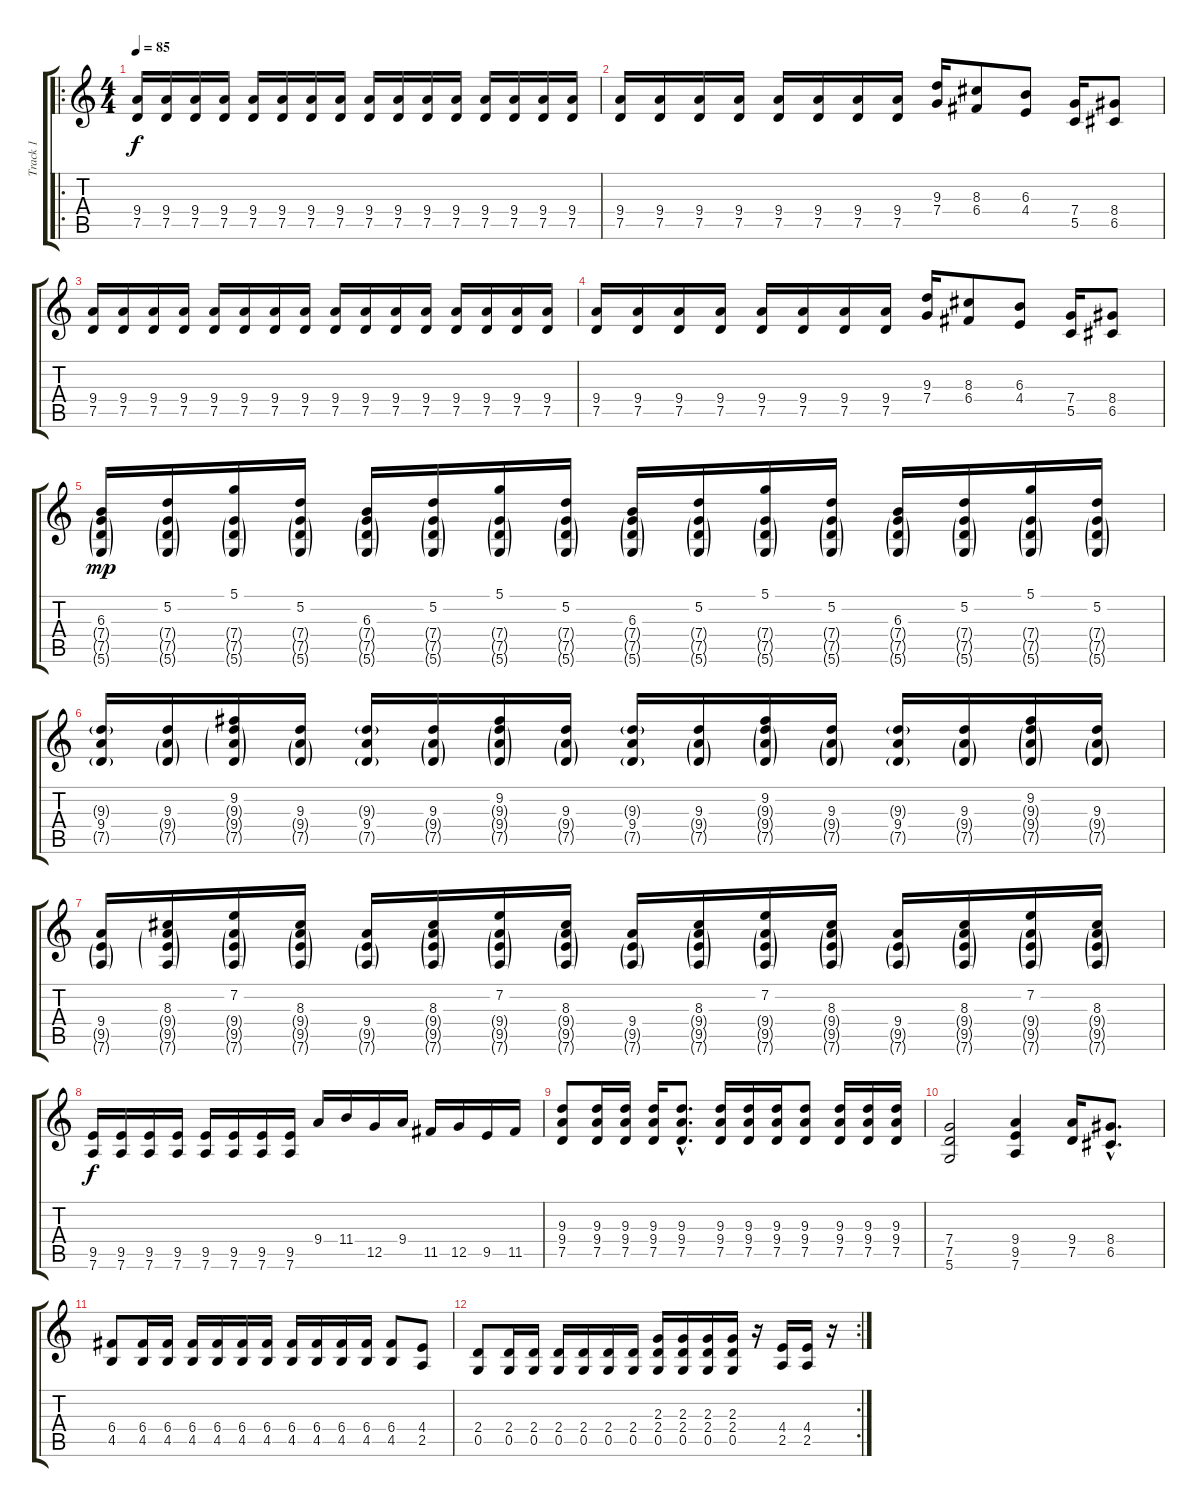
\track ("Track 1" "Track 1") {instrument distortionguitar}
\staff {score tabs}
\tuning (D4 A3 F3 C3 G2 D2) {hide}
\ro
\ts (4 4)
\tempo 85
\clef g2
\ks c
(9.4 7.5).16{dy f instrument distortionguitar} (9.4 7.5).16 (9.4 7.5).16 (9.4 7.5).16 (9.4 7.5).16 (9.4 7.5).16 (9.4 7.5).16 (9.4 7.5).16 (9.4 7.5).16 (9.4 7.5).16 (9.4 7.5).16 (9.4 7.5).16 (9.4 7.5).16 (9.4 7.5).16 (9.4 7.5).16 (9.4 7.5).16 |
(9.4 7.5).16 (9.4 7.5).16 (9.4 7.5).16 (9.4 7.5).16 (9.4 7.5).16 (9.4 7.5).16 (9.4 7.5).16 (9.4 7.5).16 (9.3 7.4).16 (8.3 6.4).8 (6.3 4.4).8 (7.4 5.5).16 (8.4 6.5).8 |
(9.4 7.5).16 (9.4 7.5).16 (9.4 7.5).16 (9.4 7.5).16 (9.4 7.5).16 (9.4 7.5).16 (9.4 7.5).16 (9.4 7.5).16 (9.4 7.5).16 (9.4 7.5).16 (9.4 7.5).16 (9.4 7.5).16 (9.4 7.5).16 (9.4 7.5).16 (9.4 7.5).16 (9.4 7.5).16 |
(9.4 7.5).16 (9.4 7.5).16 (9.4 7.5).16 (9.4 7.5).16 (9.4 7.5).16 (9.4 7.5).16 (9.4 7.5).16 (9.4 7.5).16 (9.3 7.4).16 (8.3 6.4).8 (6.3 4.4).8 (7.4 5.5).16 (8.4 6.5).8 |
(6.3 7.4{g} 7.5{g} 5.6{g}).16{dy mp} (5.2 7.4{g} 7.5{g} 5.6{g}).16 (5.1 7.4{g} 7.5{g} 5.6{g}).16 (5.2 7.4{g} 7.5{g} 5.6{g}).16 (6.3 7.4{g} 7.5{g} 5.6{g}).16 (5.2 7.4{g} 7.5{g} 5.6{g}).16 (5.1 7.4{g} 7.5{g} 5.6{g}).16 (5.2 7.4{g} 7.5{g} 5.6{g}).16 (6.3 7.4{g} 7.5{g} 5.6{g}).16 (5.2 7.4{g} 7.5{g} 5.6{g}).16 (5.1 7.4{g} 7.5{g} 5.6{g}).16 (5.2 7.4{g} 7.5{g} 5.6{g}).16 (6.3 7.4{g} 7.5{g} 5.6{g}).16 (5.2 7.4{g} 7.5{g} 5.6{g}).16 (5.1 7.4{g} 7.5{g} 5.6{g}).16 (5.2 7.4{g} 7.5{g} 5.6{g}).16 |
(9.3{g} 9.4 7.5{g}).16 (9.3 9.4{g} 7.5{g}).16 (9.2 9.3{g} 9.4{g} 7.5{g}).16 (9.3 9.4{g} 7.5{g}).16 (9.3{g} 9.4 7.5{g}).16 (9.3 9.4{g} 7.5{g}).16 (9.2 9.3{g} 9.4{g} 7.5{g}).16 (9.3 9.4{g} 7.5{g}).16 (9.3{g} 9.4 7.5{g}).16 (9.3 9.4{g} 7.5{g}).16 (9.2 9.3{g} 9.4{g} 7.5{g}).16 (9.3 9.4{g} 7.5{g}).16 (9.3{g} 9.4 7.5{g}).16 (9.3 9.4{g} 7.5{g}).16 (9.2 9.3{g} 9.4{g} 7.5{g}).16 (9.3 9.4{g} 7.5{g}).16 |
(9.4 9.5{g} 7.6{g}).16 (8.3 9.4{g} 9.5{g} 7.6{g}).16 (7.2 9.4{g} 9.5{g} 7.6{g}).16 (8.3 9.4{g} 9.5{g} 7.6{g}).16 (9.4 9.5{g} 7.6{g}).16 (8.3 9.4{g} 9.5{g} 7.6{g}).16 (7.2 9.4{g} 9.5{g} 7.6{g}).16 (8.3 9.4{g} 9.5{g} 7.6{g}).16 (9.4 9.5{g} 7.6{g}).16 (8.3 9.4{g} 9.5{g} 7.6{g}).16 (7.2 9.4{g} 9.5{g} 7.6{g}).16 (8.3 9.4{g} 9.5{g} 7.6{g}).16 (9.4 9.5{g} 7.6{g}).16 (8.3 9.4{g} 9.5{g} 7.6{g}).16 (7.2 9.4{g} 9.5{g} 7.6{g}).16 (8.3 9.4{g} 9.5{g} 7.6{g}).16 |
(9.5 7.6).16{dy f} (9.5 7.6).16 (9.5 7.6).16 (9.5 7.6).16 (9.5 7.6).16 (9.5 7.6).16 (9.5 7.6).16 (9.5 7.6).16 9.4.16 11.4.16 12.5.16 9.4.16 11.5.16 12.5.16 9.5.16 11.5.16 |
(9.3 9.4 7.5).8 (9.3 9.4 7.5).16 (9.3 9.4 7.5).16 (9.3 9.4 7.5).16 (9.3{hac} 9.4{hac} 7.5{hac}).8{d} (9.3 9.4 7.5).16 (9.3 9.4 7.5).16 (9.3 9.4 7.5).16 (9.3 9.4 7.5).8 (9.3 9.4 7.5).16 (9.3 9.4 7.5).16 (9.3 9.4 7.5).16 |
(7.4 7.5 5.6).2 (9.4 9.5 7.6).4 (9.4 7.5).16 (8.4{hac} 6.5{hac}).8{d} |
(6.4 4.5).8 (6.4 4.5).16 (6.4 4.5).16 (6.4 4.5).16 (6.4 4.5).16 (6.4 4.5).16 (6.4 4.5).16 (6.4 4.5).16 (6.4 4.5).16 (6.4 4.5).16 (6.4 4.5).16 (6.4 4.5).8 (4.4 2.5).8 |
\rc 2
(2.4 0.5).8 (2.4 0.5).16 (2.4 0.5).16 (2.4 0.5).16 (2.4 0.5).16 (2.4 0.5).16 (2.4 0.5).16 (2.3 2.4 0.5).16 (2.3 2.4 0.5).16 (2.3 2.4 0.5).16 (2.3 2.4 0.5).16 r.16 (4.4 2.5).16 (4.4 2.5).16 r.16
